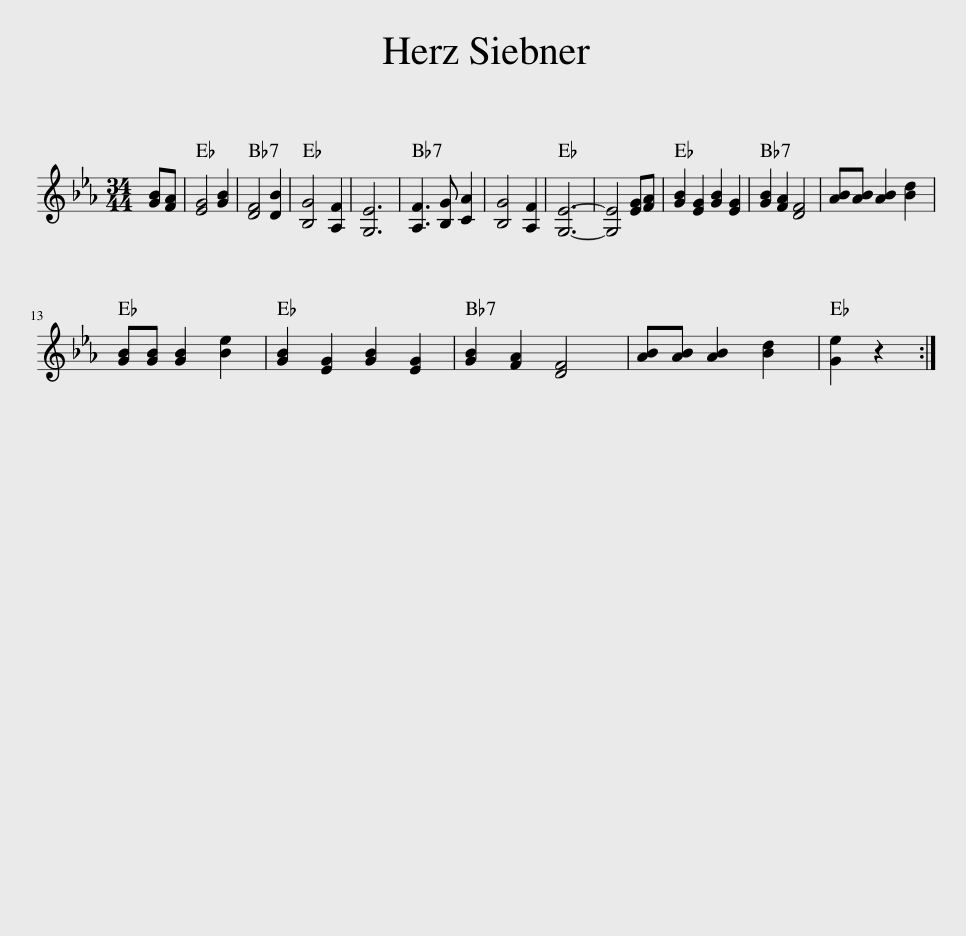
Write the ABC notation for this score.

X:1
L:1/8
M:34/44
I:linebreak $
K:Eb
V:1 treble
V:1
 [GB][FA] | [EG]4 [GB]2 | [DF]4 [DB]2 | [B,G]4 [A,F]2 | [G,E]6 | %5
 [A,F]3 [B,G] [CA]2 | [B,G]4 [A,F]2 | [G,E]6- | [G,E]4 [EG][FA] | [GB]2 [EG]2 [GB]2 [EG]2 | %10
 [GB]2 [FA]2 [DF]4 | [AB][AB] [AB]2 [Bd]2 |$ [GB][GB] [GB]2 [Be]2 | [GB]2 [EG]2 [GB]2 [EG]2 | [GB]2 [FA]2 [DF]4 | %15
 [AB][AB] [AB]2 [Bd]2 | [Ge]2 z2 :| %17
